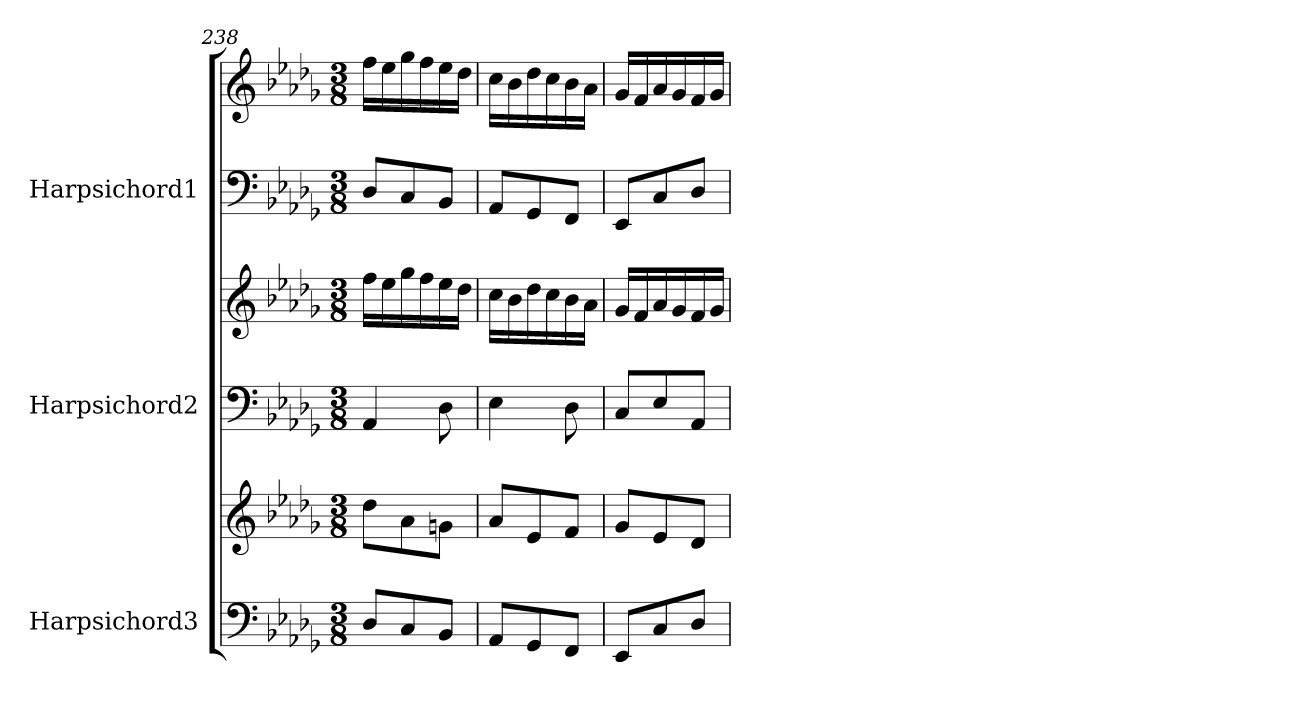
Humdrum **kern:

**kern	**kern	**kern	**kern	**kern	**kern
*part3	*part3	*part2	*part2	*part1	*part1
*staff6	*staff5	*staff4	*staff3	*staff2	*staff1
*I"Harpsichord3	*	*I"Harpsichord2	*	*I"Harpsichord1	*
*I'Hp	*	*I'Hp	*	*I'Hp	*
*clefF4	*clefG2	*clefF4	*clefG2	*clefF4	*clefG2
*k[b-e-a-d-g-]	*k[b-e-a-d-g-]	*k[b-e-a-d-g-]	*k[b-e-a-d-g-]	*k[b-e-a-d-g-]	*k[b-e-a-d-g-]
*M3/8	*M3/8	*M3/8	*M3/8	*M3/8	*M3/8
=238	=238	=238	=238	=238	=238
8D-/L	8dd-\L	4AA-/	16ff\LL	8D-/L	16ff\LL
.	.	.	16ee-\	.	16ee-\
8C/	8a-\	.	16gg-\	8C/	16gg-\
.	.	.	16ff\	.	16ff\
8BB-/J	8gn\J	8D-\	16ee-\	8BB-/J	16ee-\
.	.	.	16dd-\JJ	.	16dd-\JJ
=239	=239	=239	=239	=239	=239
8AA-/L	8a-/L	4E-\	16cc\LL	8AA-/L	16cc\LL
.	.	.	16b-\	.	16b-\
8GG-/	8e-/	.	16dd-\	8GG-/	16dd-\
.	.	.	16cc\	.	16cc\
8FF/J	8f/J	8D-\	16b-\	8FF/J	16b-\
.	.	.	16a-\JJ	.	16a-\JJ
=240	=240	=240	=240	=240	=240
8EE-/L	8g-/L	8C/L	16g-/LL	8EE-/L	16g-/LL
.	.	.	16f/	.	16f/
8C/	8e-/	8E-/	16a-/	8C/	16a-/
.	.	.	16g-/	.	16g-/
8D-/J	8d-/J	8AA-/J	16f/	8D-/J	16f/
.	.	.	16g-/JJ	.	16g-/JJ
=	=	=	=	=	=
*-	*-	*-	*-	*-	*-
